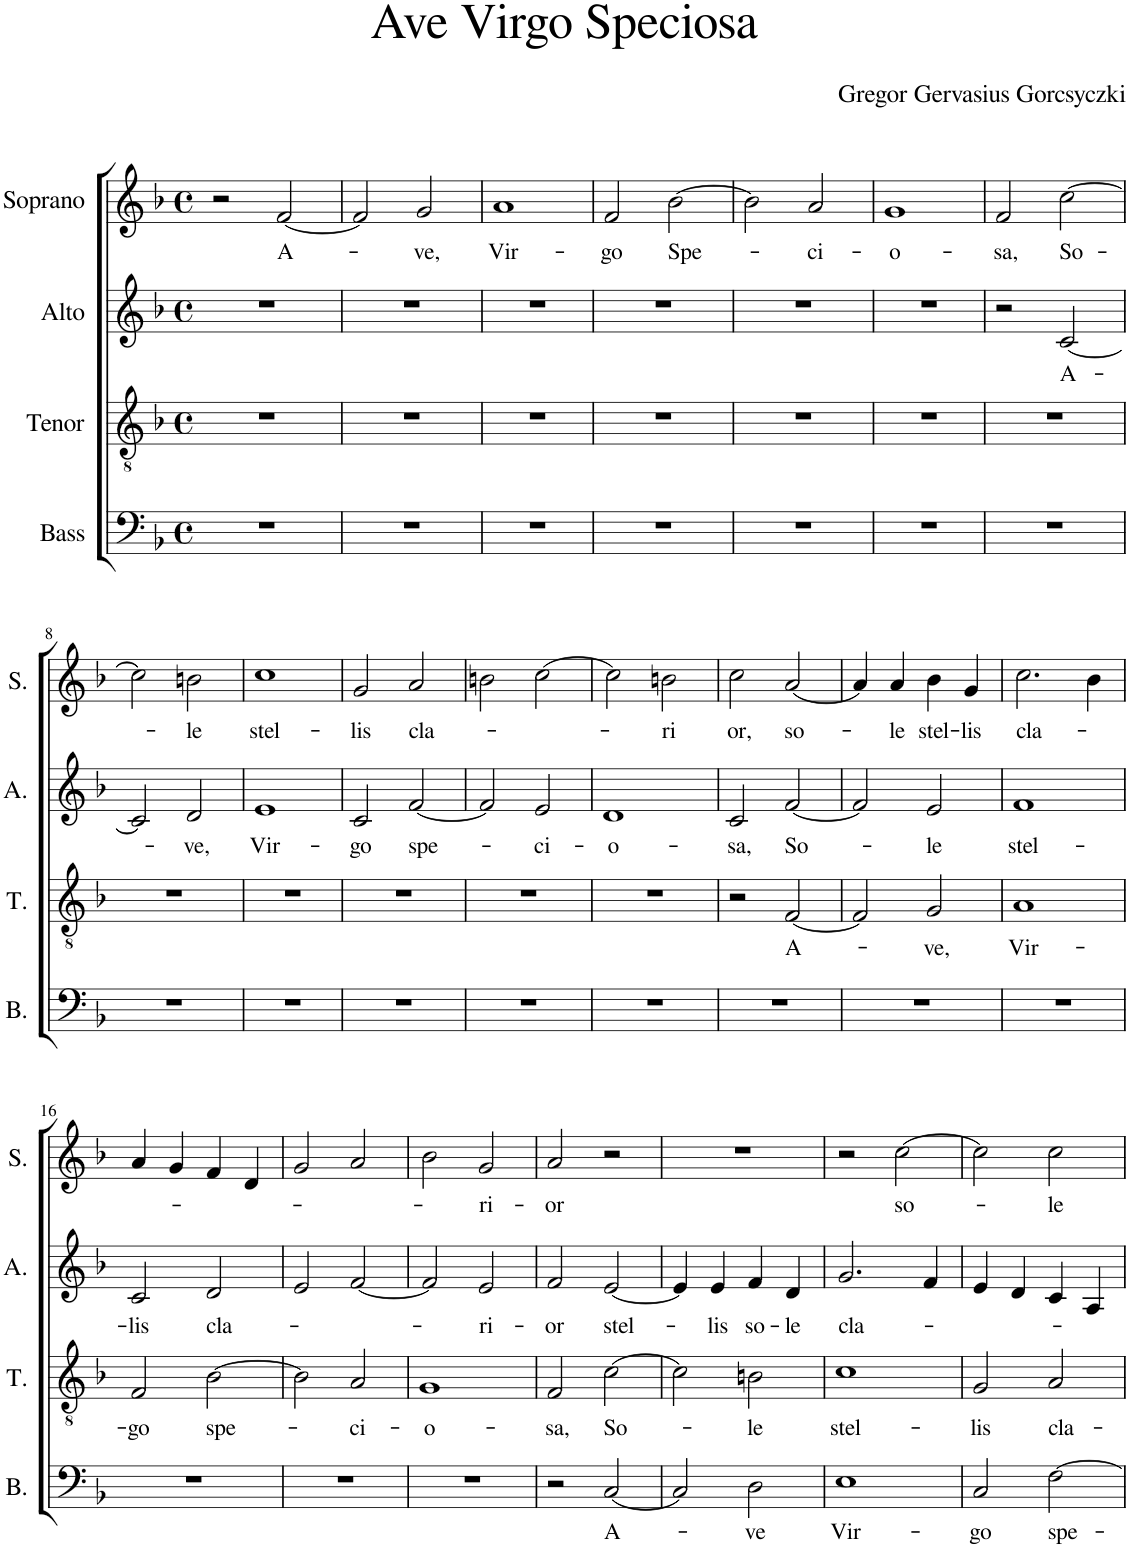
**kern	**text	**kern	**text	**kern	**text	**kern	**text
*part4	*part4	*part3	*part3	*part2	*part2	*part1	*part1
*staff4	*staff4	*staff3	*staff3	*staff2	*staff2	*staff1	*staff1
*I"Bass	*	*I"Tenor	*	*I"Alto	*	*I"Soprano	*
*I'B.	*	*I'T.	*	*I'A.	*	*I'S.	*
*clefF4	*	*clefGv2	*	*clefG2	*	*clefG2	*
*k[b-]	*	*k[b-]	*	*k[b-]	*	*k[b-]	*
*M4/4	*	*M4/4	*	*M4/4	*	*M4/4	*
*met(c)	*	*met(c)	*	*met(c)	*	*met(c)	*
=1	=1	=1	=1	=1	=1	=1	=1
1r	.	1r	.	1r	.	2r	.
!	!	!	!	!	!	!	!LO:LY:b
.	.	.	.	.	.	[2f/	A-
=2	=2	=2	=2	=2	=2	=2	=2
1r	.	1r	.	1r	.	2f/]	.
!	!	!	!	!	!	!	!LO:LY:b
.	.	.	.	.	.	2g/	-ve,
=3	=3	=3	=3	=3	=3	=3	=3
!	!	!	!	!	!	!	!LO:LY:b
1r	.	1r	.	1r	.	1a	Vir-
=4	=4	=4	=4	=4	=4	=4	=4
!	!	!	!	!	!	!	!LO:LY:b
1r	.	1r	.	1r	.	2f/	-go
!	!	!	!	!	!	!	!LO:LY:b
.	.	.	.	.	.	[2b-\	Spe-
=5	=5	=5	=5	=5	=5	=5	=5
1r	.	1r	.	1r	.	2b-\]	.
!	!	!	!	!	!	!	!LO:LY:b
.	.	.	.	.	.	2a/	-ci-
=6	=6	=6	=6	=6	=6	=6	=6
!	!	!	!	!	!	!	!LO:LY:b
1r	.	1r	.	1r	.	1g	-o-
=7	=7	=7	=7	=7	=7	=7	=7
!	!	!	!	!	!	!	!LO:LY:b
1r	.	1r	.	2r	.	2f/	-sa,
!	!	!	!	!	!LO:LY:b	!	!LO:LY:b
.	.	.	.	[2c/	A-	[2cc\	So-
!!LO:LB:g=z
=8	=8	=8	=8	=8	=8	=8	=8
1r	.	1r	.	2c/]	.	2cc\]	.
!	!	!	!	!	!LO:LY:b	!	!LO:LY:b
.	.	.	.	2d/	-ve,	2bn\	-le
=9	=9	=9	=9	=9	=9	=9	=9
!	!	!	!	!	!LO:LY:b	!	!LO:LY:b
1r	.	1r	.	1e	Vir-	1cc	stel-
=10	=10	=10	=10	=10	=10	=10	=10
!	!	!	!	!	!LO:LY:b	!	!LO:LY:b
1r	.	1r	.	2c/	-go	2g/	-lis
!	!	!	!	!	!LO:LY:b	!	!LO:LY:b
.	.	.	.	[2f/	spe-	2a/	cla-
=11	=11	=11	=11	=11	=11	=11	=11
1r	.	1r	.	2f/]	.	2bn\	.
!	!	!	!	!	!LO:LY:b	!	!
.	.	.	.	2e/	-ci-	[2cc\	.
=12	=12	=12	=12	=12	=12	=12	=12
!	!	!	!	!	!LO:LY:b	!	!
1r	.	1r	.	1d	-o-	2cc\]	.
!	!	!	!	!	!	!	!LO:LY:b
.	.	.	.	.	.	2bn\	-ri
=13	=13	=13	=13	=13	=13	=13	=13
!	!	!	!	!	!LO:LY:b	!	!LO:LY:b
1r	.	2r	.	2c/	-sa,	2cc\	or,
!	!	!	!LO:LY:b	!	!LO:LY:b	!	!LO:LY:b
.	.	[2F/	A-	[2f/	So-	[2a/	so-
=14	=14	=14	=14	=14	=14	=14	=14
1r	.	2F/]	.	2f/]	.	4a/]	.
!	!	!	!	!	!	!	!LO:LY:b
.	.	.	.	.	.	4a/	-le
!	!	!	!LO:LY:b	!	!LO:LY:b	!	!LO:LY:b
.	.	2G/	-ve,	2e/	-le	4b-\	stel-
!	!	!	!	!	!	!	!LO:LY:b
.	.	.	.	.	.	4g/	-lis
=15	=15	=15	=15	=15	=15	=15	=15
!	!	!	!LO:LY:b	!	!LO:LY:b	!	!LO:LY:b
1r	.	1A	Vir-	1f	stel-	2.cc\	cla-
.	.	.	.	.	.	4b-\	.
!!LO:LB:g=z
=16	=16	=16	=16	=16	=16	=16	=16
!	!	!	!LO:LY:b	!	!LO:LY:b	!	!
1r	.	2F/	-go	2c/	-lis	4a/	.
.	.	.	.	.	.	4g/	.
!	!	!	!LO:LY:b	!	!LO:LY:b	!	!
.	.	[2B-\	spe-	2d/	cla-	4f/	.
.	.	.	.	.	.	4d/	.
=17	=17	=17	=17	=17	=17	=17	=17
1r	.	2B-\]	.	2e/	.	2g/	.
!	!	!	!LO:LY:b	!	!	!	!
.	.	2A/	-ci-	[2f/	.	2a/	.
=18	=18	=18	=18	=18	=18	=18	=18
!	!	!	!LO:LY:b	!	!	!	!
1r	.	1G	-o-	2f/]	.	2b-\	.
!	!	!	!	!	!LO:LY:b	!	!LO:LY:b
.	.	.	.	2e/	-ri-	2g/	-ri-
=19	=19	=19	=19	=19	=19	=19	=19
!	!	!	!LO:LY:b	!	!LO:LY:b	!	!LO:LY:b
2r	.	2F/	-sa,	2f/	-or	2a/	-or
!	!LO:LY:b	!	!LO:LY:b	!	!LO:LY:b	!	!
[2C/	A-	[2c\	So-	[2e/	stel-	2r	.
=20	=20	=20	=20	=20	=20	=20	=20
2C/]	.	2c\]	.	4e/]	.	1r	.
!	!	!	!	!	!LO:LY:b	!	!
.	.	.	.	4e/	-lis	.	.
!	!LO:LY:b	!	!LO:LY:b	!	!LO:LY:b	!	!
2D\	-ve	2Bn\	-le	4f/	so-	.	.
!	!	!	!	!	!LO:LY:b	!	!
.	.	.	.	4d/	-le	.	.
=21	=21	=21	=21	=21	=21	=21	=21
!	!LO:LY:b	!	!LO:LY:b	!	!LO:LY:b	!	!
1E	Vir-	1c	stel-	2.g/	cla-	2r	.
!	!	!	!	!	!	!	!LO:LY:b
.	.	.	.	.	.	[2cc\	so-
.	.	.	.	4f/	.	.	.
=22	=22	=22	=22	=22	=22	=22	=22
!	!LO:LY:b	!	!LO:LY:b	!	!	!	!
2C/	-go	2G/	-lis	4e/	.	2cc\]	.
.	.	.	.	4d/	.	.	.
!	!LO:LY:b	!	!LO:LY:b	!	!	!	!LO:LY:b
[2F\	spe-	2A/	cla-	4c/	.	2cc\	-le
.	.	.	.	4A/	.	.	.
=	=	=	=	=	=	=	=
*-	*-	*-	*-	*-	*-	*-	*-
